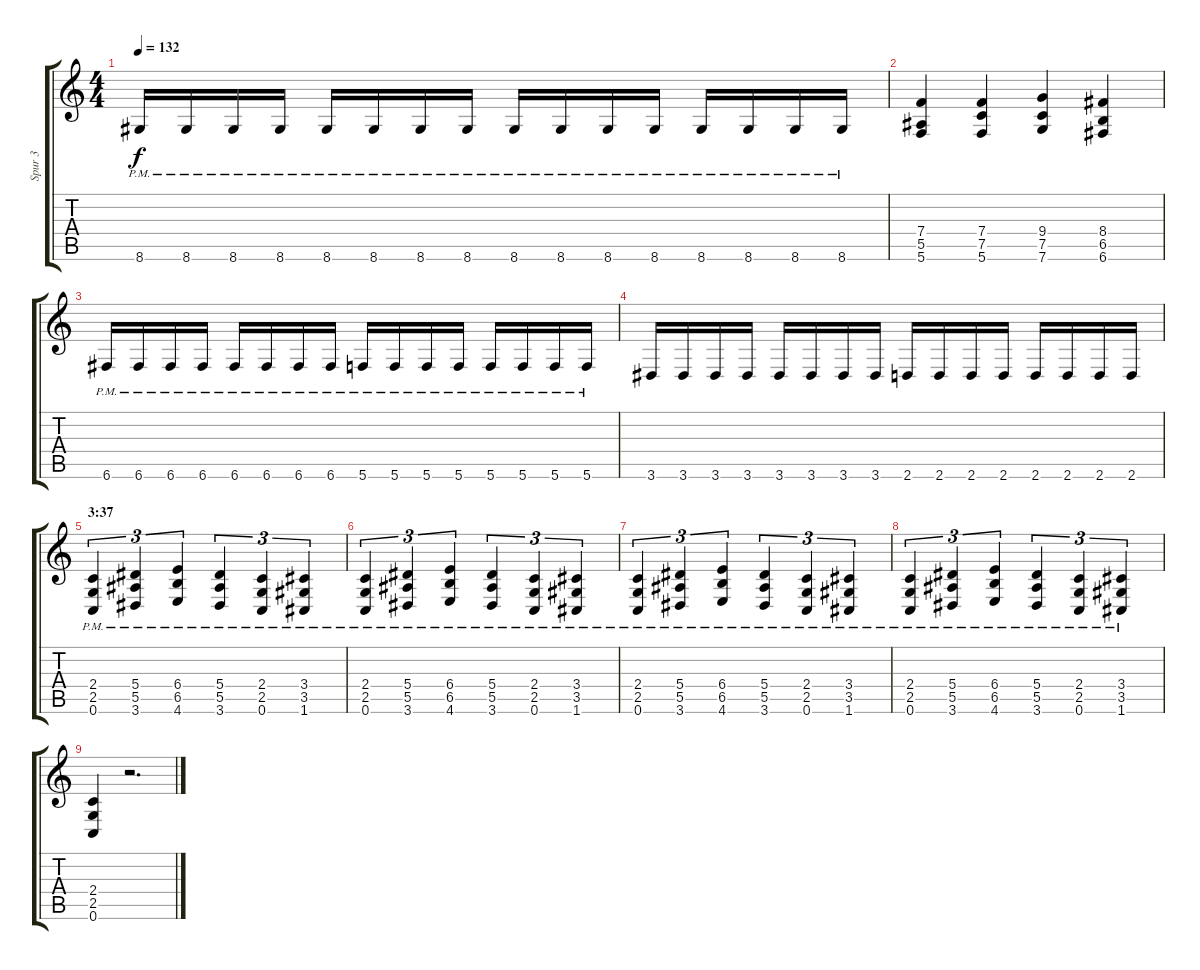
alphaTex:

\track ("Spur 3" "Spur 3") {instrument overdrivenguitar}
\staff {score tabs}
\tuning (C4 G3 Eb3 Bb2 F2 C2) {hide}
\ts (4 4)
\tempo 132
\clef g2
\ks c
8.6{pm}.16{dy f} 8.6{pm}.16 8.6{pm}.16 8.6{pm}.16 8.6{pm}.16 8.6{pm}.16 8.6{pm}.16 8.6{pm}.16 8.6{pm}.16 8.6{pm}.16 8.6{pm}.16 8.6{pm}.16 8.6{pm}.16 8.6{pm}.16 8.6{pm}.16 8.6{pm}.16 |
(7.4 5.5 5.6).4 (7.4 7.5 5.6).4 (9.4 7.5 7.6).4 (8.4 6.5 6.6).4 |
6.6{pm}.16 6.6{pm}.16 6.6{pm}.16 6.6{pm}.16 6.6{pm}.16 6.6{pm}.16 6.6{pm}.16 6.6{pm}.16 5.6{pm}.16 5.6{pm}.16 5.6{pm}.16 5.6{pm}.16 5.6{pm}.16 5.6{pm}.16 5.6{pm}.16 5.6{pm}.16 |
3.6.16 3.6.16 3.6.16 3.6.16 3.6.16 3.6.16 3.6.16 3.6.16 2.6.16 2.6.16 2.6.16 2.6.16 2.6.16 2.6.16 2.6.16 2.6.16 |
\section ("" "3:37")
(2.4{pm} 2.5{pm} 0.6{pm}).4{tu (3 2)} (5.4{pm} 5.5{pm} 3.6{pm}).4{tu (3 2)} (6.4{pm} 6.5{pm} 4.6{pm}).4{tu (3 2)} (5.4{pm} 5.5{pm} 3.6{pm}).4{tu (3 2)} (2.4{pm} 2.5{pm} 0.6{pm}).4{tu (3 2)} (3.4{pm} 3.5{pm} 1.6{pm}).4{tu (3 2)} |
(2.4{pm} 2.5{pm} 0.6{pm}).4{tu (3 2)} (5.4{pm} 5.5{pm} 3.6{pm}).4{tu (3 2)} (6.4{pm} 6.5{pm} 4.6{pm}).4{tu (3 2)} (5.4{pm} 5.5{pm} 3.6{pm}).4{tu (3 2)} (2.4{pm} 2.5{pm} 0.6{pm}).4{tu (3 2)} (3.4{pm} 3.5{pm} 1.6{pm}).4{tu (3 2)} |
(2.4{pm} 2.5{pm} 0.6{pm}).4{tu (3 2)} (5.4{pm} 5.5{pm} 3.6{pm}).4{tu (3 2)} (6.4{pm} 6.5{pm} 4.6{pm}).4{tu (3 2)} (5.4{pm} 5.5{pm} 3.6{pm}).4{tu (3 2)} (2.4{pm} 2.5{pm} 0.6{pm}).4{tu (3 2)} (3.4{pm} 3.5{pm} 1.6{pm}).4{tu (3 2)} |
(2.4{pm} 2.5{pm} 0.6{pm}).4{tu (3 2)} (5.4{pm} 5.5{pm} 3.6{pm}).4{tu (3 2)} (6.4{pm} 6.5{pm} 4.6{pm}).4{tu (3 2)} (5.4{pm} 5.5{pm} 3.6{pm}).4{tu (3 2)} (2.4{pm} 2.5{pm} 0.6{pm}).4{tu (3 2)} (3.4{pm} 3.5{pm} 1.6{pm}).4{tu (3 2)} |
(2.4 2.5 0.6).4 r.2{d}
